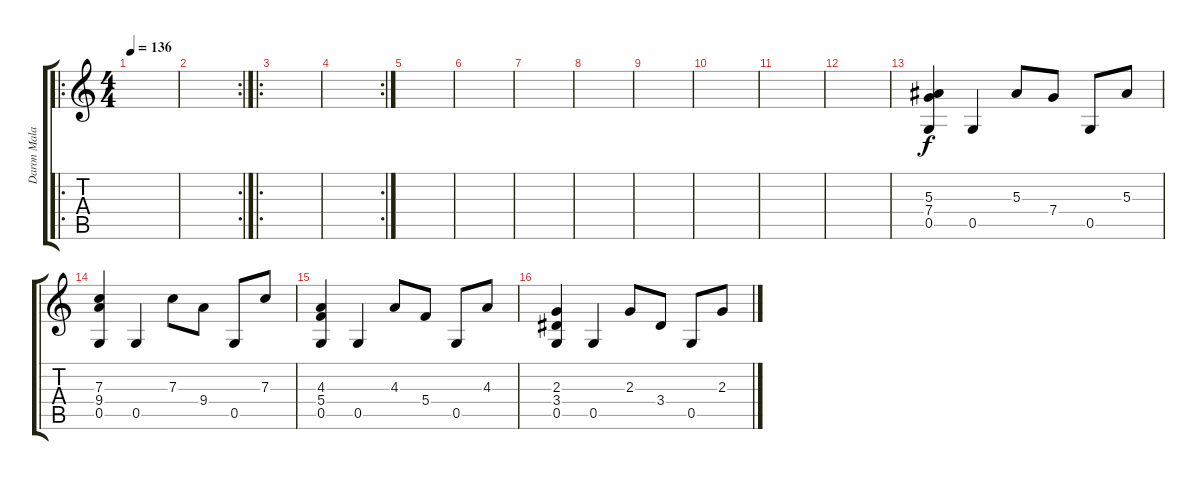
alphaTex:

\track ("Daron Malakian (overdrive)" "Daron Mala") {instrument overdrivenguitar}
\staff {score tabs}
\tuning (D4 A3 F3 C3 G2 C2) {hide}
\ro
\ts (4 4)
\tempo 136
\clef g2
\ks c
|
\rc 2
|
\ro
|
\rc 2
|
|
|
|
|
|
|
|
|
(5.3 7.4 0.5).4{instrument electricguitarmuted} 0.5.4 5.3.8 7.4.8 0.5.8 5.3.8 |
(7.3 9.4 0.5).4 0.5.4 7.3.8 9.4.8 0.5.8 7.3.8 |
(4.3 5.4 0.5).4 0.5.4 4.3.8 5.4.8 0.5.8 4.3.8 |
(2.3 3.4 0.5).4 0.5.4 2.3.8 3.4.8 0.5.8 2.3.8
